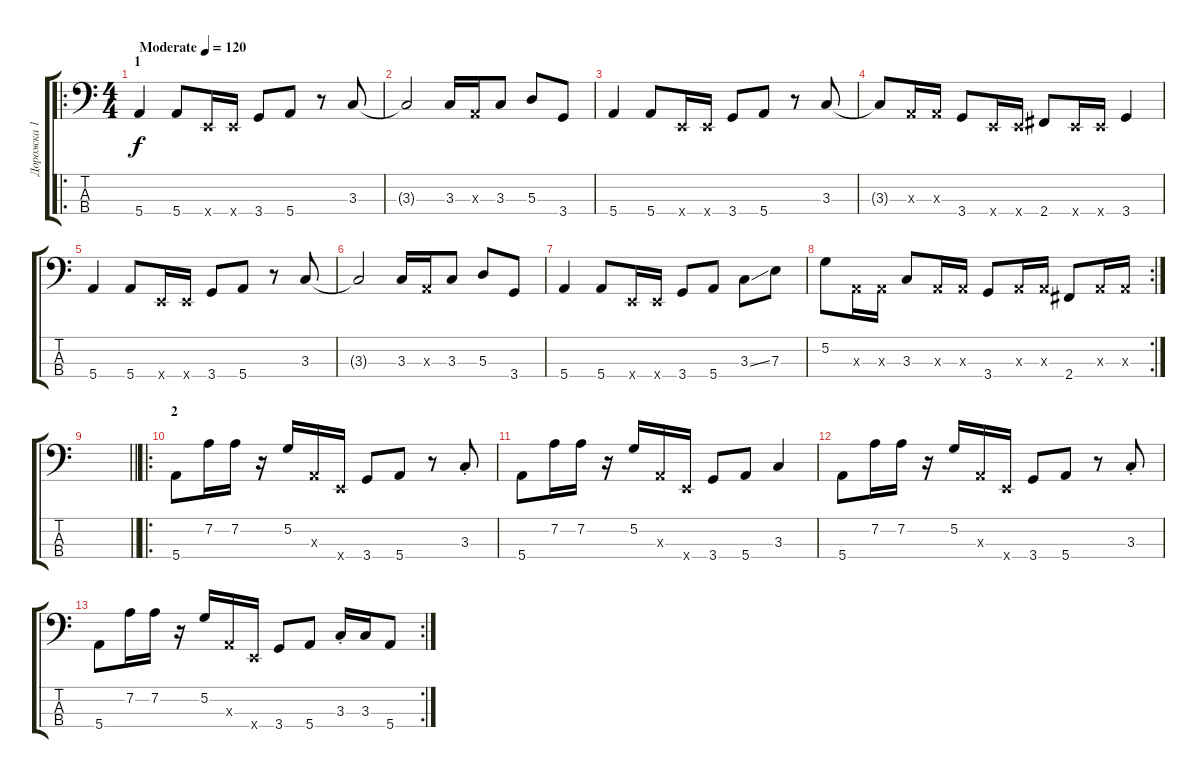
\track ("Дорожка 1" "Дорожка 1") {instrument electricbassfinger}
\staff {score tabs}
\tuning (G2 D2 A1 E1) {hide}
\ro
\ts (4 4)
\section ("" "1")
\tempo (120 "Moderate")
\clef f4
\ks c
5.4.4{dy f instrument electricbassfinger} 5.4.8 0.4{x}.16 0.4{x}.16 3.4.8 5.4.8 r.8 3.3.8 |
3.3{t}.2 3.3.16 0.3{x}.16 3.3.8 5.3.8 3.4.8 |
5.4.4 5.4.8 0.4{x}.16 0.4{x}.16 3.4.8 5.4.8 r.8 3.3.8 |
3.3{t}.8 0.3{x}.16 0.3{x}.16 3.4.8 0.4{x}.16 0.4{x}.16 2.4.8 0.4{x}.16 0.4{x}.16 3.4.4 |
5.4.4 5.4.8 0.4{x}.16 0.4{x}.16 3.4.8 5.4.8 r.8 3.3.8 |
3.3{t}.2 3.3.16 0.3{x}.16 3.3.8 5.3.8 3.4.8 |
5.4.4 5.4.8 0.4{x}.16 0.4{x}.16 3.4.8 5.4.8 3.3{ss}.8 7.3.8 |
\rc 2
5.2.8 0.3{x}.16 0.3{x}.16 3.3.8 0.3{x}.16 0.3{x}.16 3.4.8 0.3{x}.16 0.3{x}.16 2.4.8 0.3{x}.16 0.3{x}.16 |
\barLineRight lightlight
|
\ro
\section ("" "2")
5.4.8 7.2.16 7.2.16 r.16 5.2.16 0.3{x}.16 0.4{x}.16 3.4.8 5.4.8 r.8 3.3{st}.8 |
5.4.8 7.2.16 7.2.16 r.16 5.2.16 0.3{x}.16 0.4{x}.16 3.4.8 5.4.8 3.3.4 |
5.4.8 7.2.16 7.2.16 r.16 5.2.16 0.3{x}.16 0.4{x}.16 3.4.8 5.4.8 r.8 3.3{st}.8 |
\rc 2
5.4.8 7.2.16 7.2.16 r.16 5.2.16 0.3{x}.16 0.4{x}.16 3.4.8 5.4.8 3.3{st}.16 3.3.16 5.4.8
